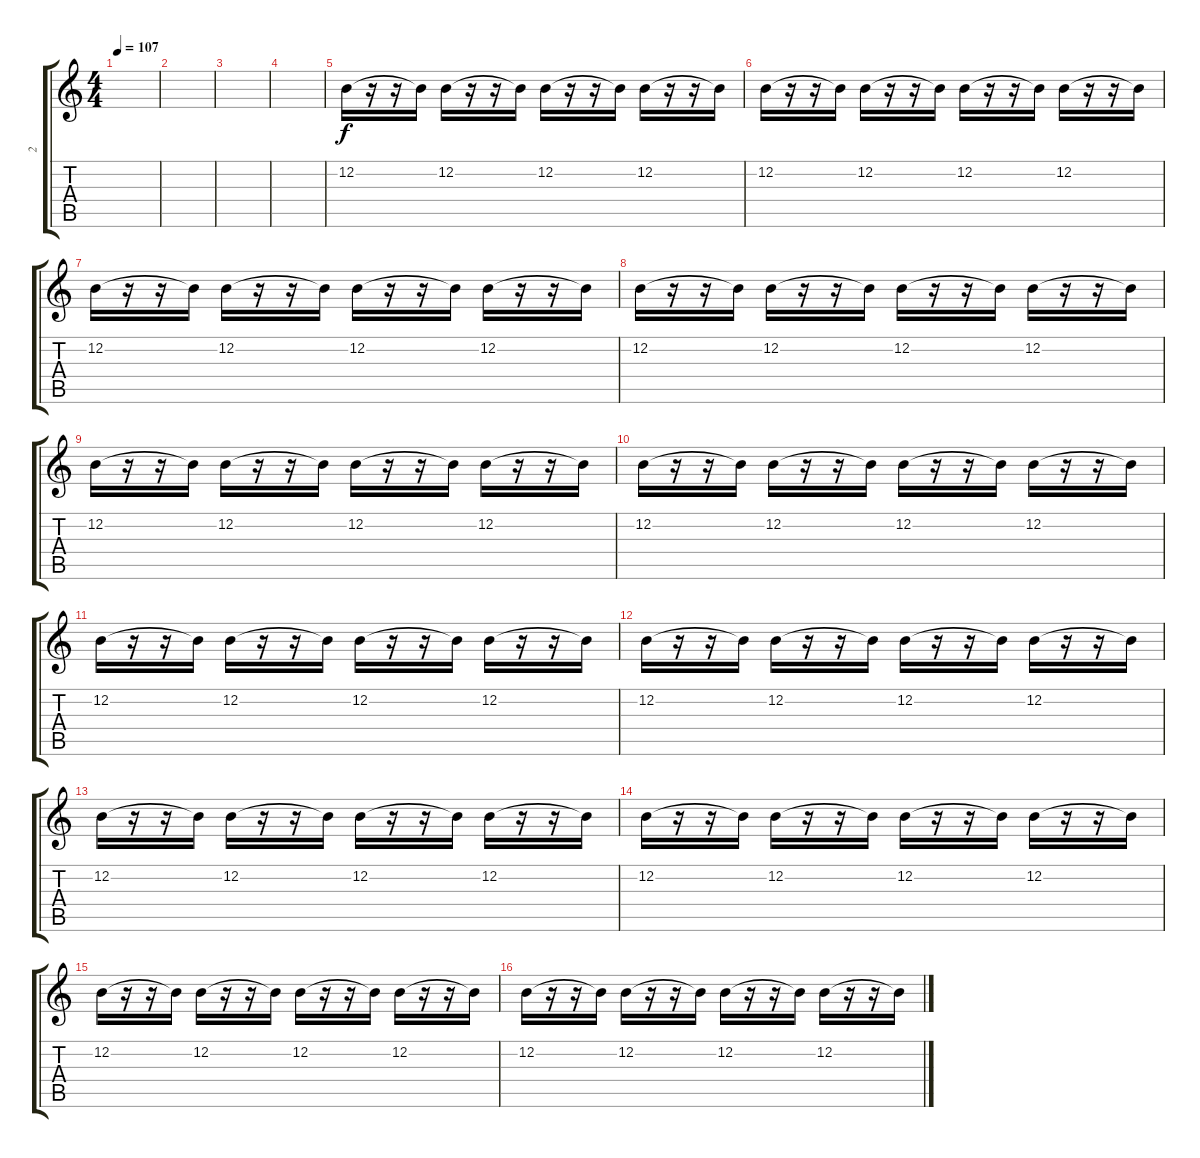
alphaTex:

\track ("2" "2") {instrument violin}
\staff {score tabs}
\tuning (E4 B3 G3 D3 A2 D2) {hide}
\ts (4 4)
\tempo 107
\clef g2
\ks c
|
|
|
|
12.2.16{balance 16 instrument orchestralharp} r.16 r.16 12.2{t}.16 12.2.16{balance 8} r.16 r.16 12.2{t}.16 12.2.16{balance 0} r.16 r.16 12.2{t}.16 12.2.16{balance 8} r.16 r.16 12.2{t}.16 |
12.2.16{balance 16} r.16 r.16 12.2{t}.16 12.2.16{balance 8} r.16 r.16 12.2{t}.16 12.2.16{balance 0} r.16 r.16 12.2{t}.16 12.2.16{balance 8} r.16 r.16 12.2{t}.16 |
12.2.16{balance 16} r.16 r.16 12.2{t}.16 12.2.16{balance 8} r.16 r.16 12.2{t}.16 12.2.16{balance 0} r.16 r.16 12.2{t}.16 12.2.16{balance 8} r.16 r.16 12.2{t}.16 |
12.2.16{balance 16} r.16 r.16 12.2{t}.16 12.2.16{balance 8} r.16 r.16 12.2{t}.16 12.2.16{balance 0} r.16 r.16 12.2{t}.16 12.2.16{balance 8} r.16 r.16 12.2{t}.16 |
12.2.16{balance 16} r.16 r.16 12.2{t}.16 12.2.16{balance 8} r.16 r.16 12.2{t}.16 12.2.16{balance 0} r.16 r.16 12.2{t}.16 12.2.16{balance 8} r.16 r.16 12.2{t}.16 |
12.2.16{balance 16} r.16 r.16 12.2{t}.16 12.2.16{balance 8} r.16 r.16 12.2{t}.16 12.2.16{balance 0} r.16 r.16 12.2{t}.16 12.2.16{balance 8} r.16 r.16 12.2{t}.16 |
12.2.16{balance 16} r.16 r.16 12.2{t}.16 12.2.16{balance 8} r.16 r.16 12.2{t}.16 12.2.16{balance 0} r.16 r.16 12.2{t}.16 12.2.16{balance 8} r.16 r.16 12.2{t}.16 |
12.2.16{balance 16} r.16 r.16 12.2{t}.16 12.2.16{balance 8} r.16 r.16 12.2{t}.16 12.2.16{balance 0} r.16 r.16 12.2{t}.16 12.2.16{balance 8} r.16 r.16 12.2{t}.16 |
12.2.16{balance 16} r.16 r.16 12.2{t}.16 12.2.16{balance 8} r.16 r.16 12.2{t}.16 12.2.16{balance 0} r.16 r.16 12.2{t}.16 12.2.16{balance 8} r.16 r.16 12.2{t}.16 |
12.2.16{balance 16} r.16 r.16 12.2{t}.16 12.2.16{balance 8} r.16 r.16 12.2{t}.16 12.2.16{balance 0} r.16 r.16 12.2{t}.16 12.2.16{balance 8} r.16 r.16 12.2{t}.16 |
12.2.16{balance 16} r.16 r.16 12.2{t}.16 12.2.16{balance 8} r.16 r.16 12.2{t}.16 12.2.16{balance 0} r.16 r.16 12.2{t}.16 12.2.16{balance 8} r.16 r.16 12.2{t}.16 |
12.2.16{balance 16} r.16 r.16 12.2{t}.16 12.2.16{balance 8} r.16 r.16 12.2{t}.16 12.2.16{balance 0} r.16 r.16 12.2{t}.16 12.2.16{balance 8} r.16 r.16 12.2{t}.16
